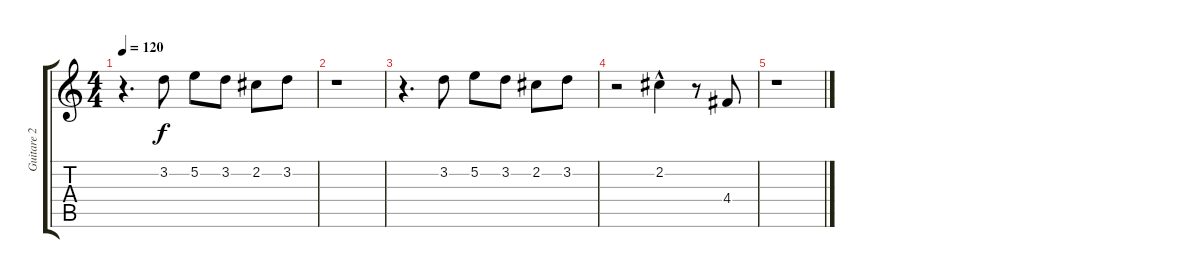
\track ("Guitare 2" "Guitare 2") {instrument acousticguitarnylon}
\staff {score tabs}
\tuning (E4 B3 G3 D3 A2 E2) {hide}
\ts (4 4)
\tempo 120
\clef g2
\ks c
r.4{d dy f} 3.2.8 5.2.8 3.2.8 2.2.8 3.2.8 |
r.1 |
r.4{d} 3.2.8 5.2.8 3.2.8 2.2.8 3.2.8 |
r.2 2.2{hac}.4 r.8 4.4.8 |
r.1
